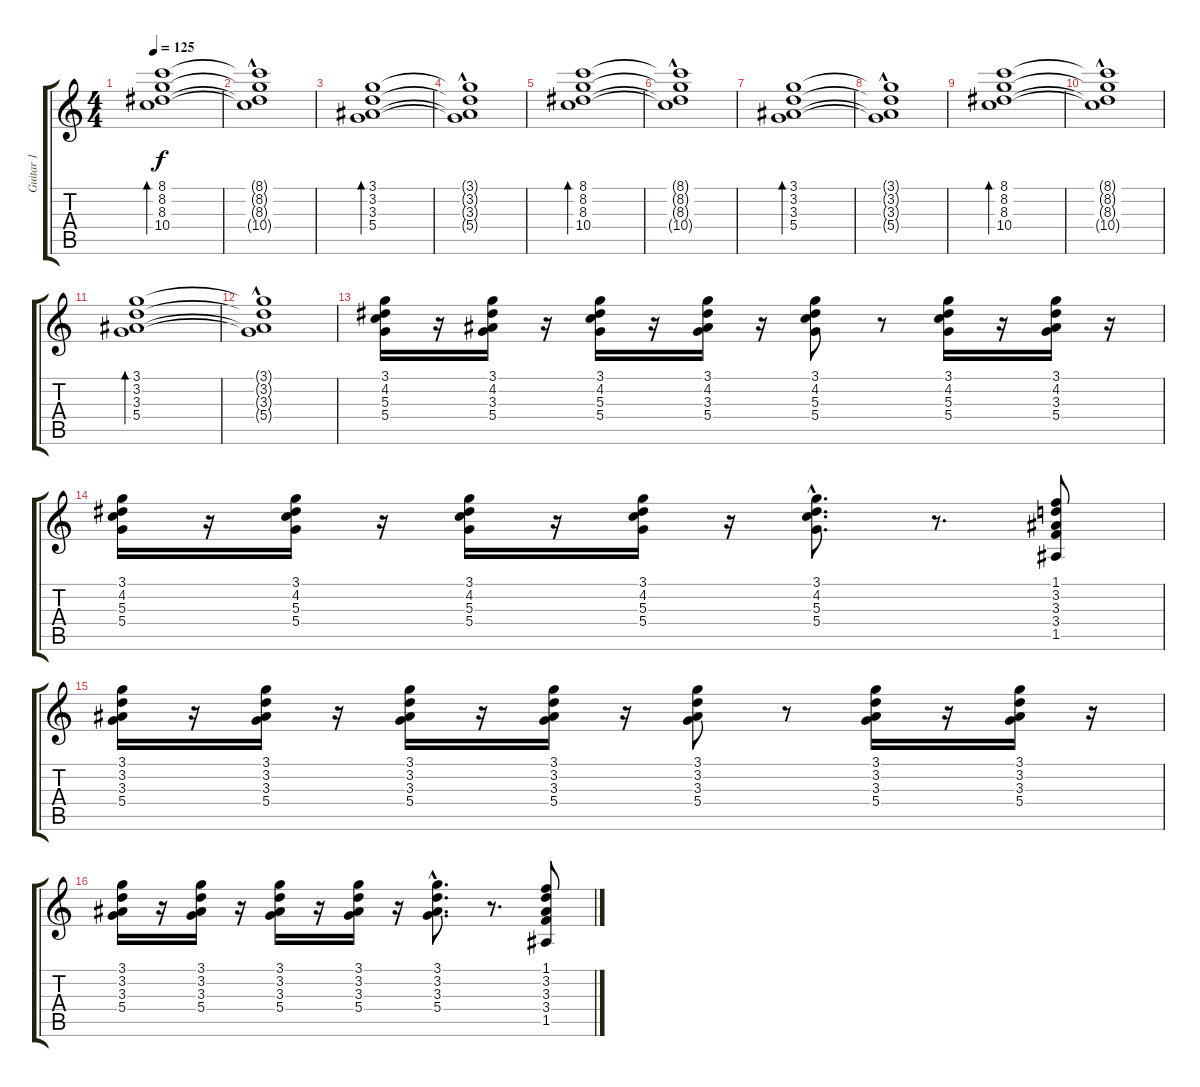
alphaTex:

\track ("Guitar 1" "Guitar 1") {instrument electricguitarclean}
\staff {score tabs}
\tuning (E4 B3 G3 D3 A2 E2) {hide}
\ts (4 4)
\tempo 125
\clef g2
\ks c
(8.1 8.2 8.3 10.4).1{bd 240 dy f} |
(8.1{hac t} 8.2{t} 8.3{t} 10.4{t}).1 |
(3.1 3.2 3.3 5.4).1{bd 240} |
(3.1{hac t} 3.2{t} 3.3{t} 5.4{t}).1 |
(8.1 8.2 8.3 10.4).1{bd 240} |
(8.1{hac t} 8.2{t} 8.3{t} 10.4{t}).1 |
(3.1 3.2 3.3 5.4).1{bd 240} |
(3.1{hac t} 3.2{t} 3.3{t} 5.4{t}).1 |
(8.1 8.2 8.3 10.4).1{bd 240} |
(8.1{hac t} 8.2{t} 8.3{t} 10.4{t}).1 |
(3.1 3.2 3.3 5.4).1{bd 240} |
(3.1{hac t} 3.2{t} 3.3{t} 5.4{t}).1 |
(3.1 4.2 5.3 5.4).16 r.16 (3.1 4.2 3.3 5.4).16 r.16 (3.1 4.2 5.3 5.4).16 r.16 (3.1 4.2 3.3 5.4).16 r.16 (3.1 4.2 5.3 5.4).8 r.8 (3.1 4.2 5.3 5.4).16 r.16 (3.1 4.2 3.3 5.4).16 r.16 |
(3.1 4.2 5.3 5.4).16 r.16 (3.1 4.2 5.3 5.4).16 r.16 (3.1 4.2 5.3 5.4).16 r.16 (3.1 4.2 5.3 5.4).16 r.16 (3.1{hac} 4.2{hac} 5.3{hac} 5.4{hac}).8{d} r.8{d} (1.1 3.2 3.3 3.4 1.5).8 |
(3.1 3.2 3.3 5.4).16 r.16 (3.1 3.2 3.3 5.4).16 r.16 (3.1 3.2 3.3 5.4).16 r.16 (3.1 3.2 3.3 5.4).16 r.16 (3.1 3.2 3.3 5.4).8 r.8 (3.1 3.2 3.3 5.4).16 r.16 (3.1 3.2 3.3 5.4).16 r.16 |
(3.1 3.2 3.3 5.4).16 r.16 (3.1 3.2 3.3 5.4).16 r.16 (3.1 3.2 3.3 5.4).16 r.16 (3.1 3.2 3.3 5.4).16 r.16 (3.1{hac} 3.2{hac} 3.3{hac} 5.4{hac}).8{d} r.8{d} (1.1 3.2 3.3 3.4 1.5).8
